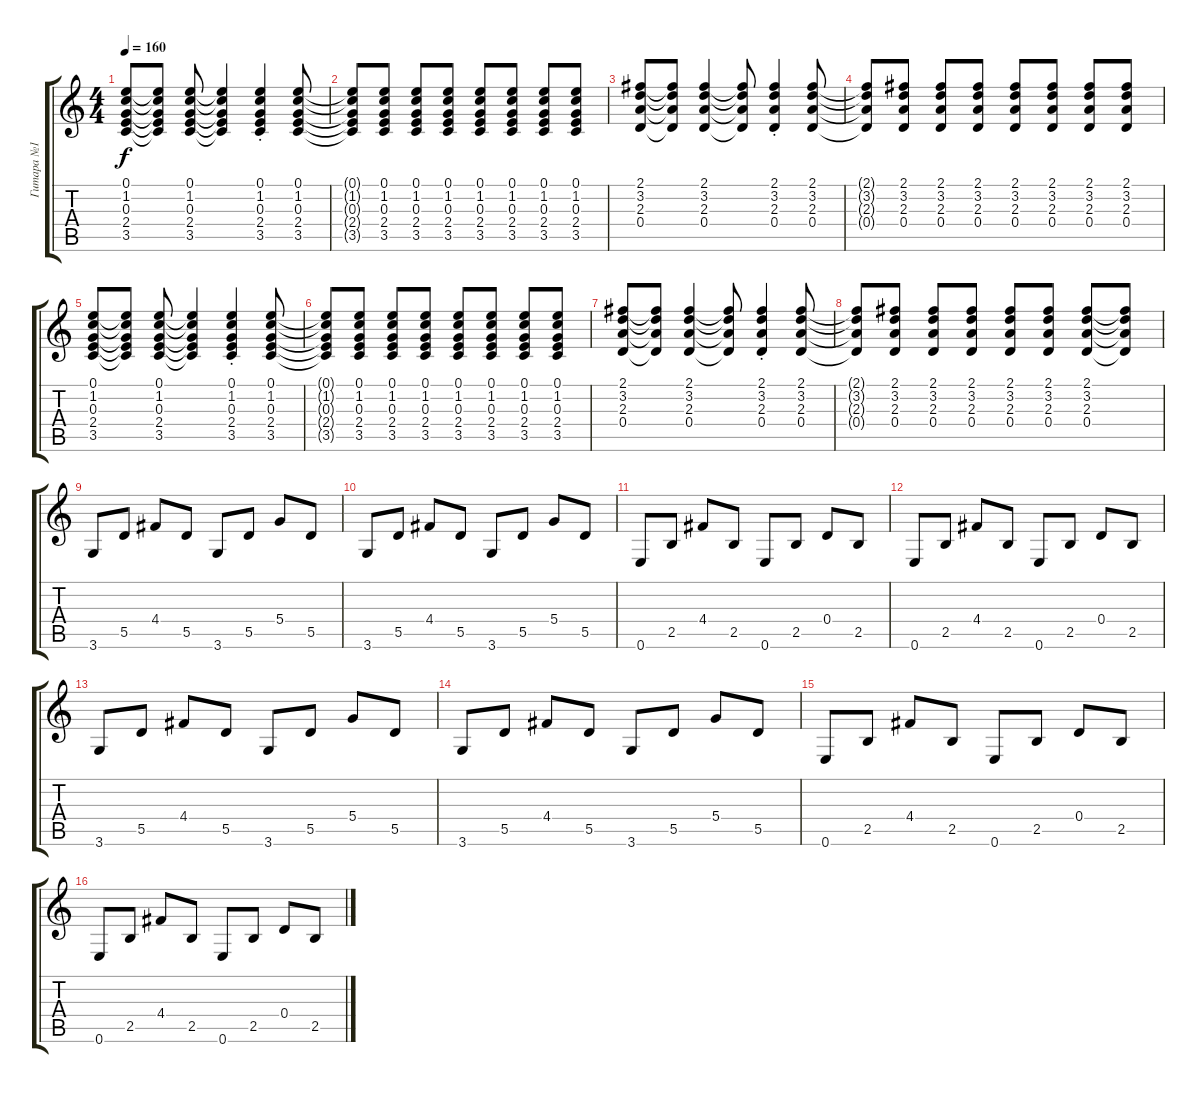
\track ("Гитара №1" "Гитара №1") {instrument acousticguitarsteel}
\staff {score tabs}
\tuning (E4 B3 G3 D3 A2 E2) {hide}
\ts (4 4)
\tempo 160
\clef g2
\ks c
(0.1 1.2 0.3 2.4 3.5).8{dy f} (0.1{t} 1.2{t} 0.3{t} 2.4{t} 3.5{t}).8 (0.1 1.2 0.3 2.4 3.5).8 (0.1{t} 1.2{t} 0.3{t} 2.4{t} 3.5{t}).4 (0.1{st} 1.2{st} 0.3{st} 2.4{st} 3.5{st}).4 (0.1 1.2 0.3 2.4 3.5).8 |
(0.1{t} 1.2{t} 0.3{t} 2.4{t} 3.5{t}).8 (0.1 1.2 0.3 2.4 3.5).8 (0.1 1.2 0.3 2.4 3.5).8 (0.1 1.2 0.3 2.4 3.5).8 (0.1 1.2 0.3 2.4 3.5).8 (0.1 1.2 0.3 2.4 3.5).8 (0.1 1.2 0.3 2.4 3.5).8 (0.1 1.2 0.3 2.4 3.5).8 |
(2.1 3.2 2.3 0.4).8 (2.1{t} 3.2{t} 2.3{t} 0.4{t}).8 (2.1 3.2 2.3 0.4).4 (2.1{t} 3.2{t} 2.3{t} 0.4{t}).8 (2.1{st} 3.2 2.3 0.4).4 (2.1 3.2 2.3 0.4).8 |
(2.1{t} 3.2{t} 2.3{t} 0.4{t}).8 (2.1 3.2 2.3 0.4).8 (2.1 3.2 2.3 0.4).8 (2.1 3.2 2.3 0.4).8 (2.1 3.2 2.3 0.4).8 (2.1 3.2 2.3 0.4).8 (2.1 3.2 2.3 0.4).8 (2.1 3.2 2.3 0.4).8 |
(0.1 1.2 0.3 2.4 3.5).8 (0.1{t} 1.2{t} 0.3{t} 2.4{t} 3.5{t}).8 (0.1 1.2 0.3 2.4 3.5).8 (0.1{t} 1.2{t} 0.3{t} 2.4{t} 3.5{t}).4 (0.1{st} 1.2{st} 0.3{st} 2.4{st} 3.5{st}).4 (0.1 1.2 0.3 2.4 3.5).8 |
(0.1{t} 1.2{t} 0.3{t} 2.4{t} 3.5{t}).8 (0.1 1.2 0.3 2.4 3.5).8 (0.1 1.2 0.3 2.4 3.5).8 (0.1 1.2 0.3 2.4 3.5).8 (0.1 1.2 0.3 2.4 3.5).8 (0.1 1.2 0.3 2.4 3.5).8 (0.1 1.2 0.3 2.4 3.5).8 (0.1 1.2 0.3 2.4 3.5).8 |
(2.1 3.2 2.3 0.4).8 (2.1{t} 3.2{t} 2.3{t} 0.4{t}).8 (2.1 3.2 2.3 0.4).4 (2.1{t} 3.2{t} 2.3{t} 0.4{t}).8 (2.1{st} 3.2 2.3 0.4).4 (2.1 3.2 2.3 0.4).8 |
(2.1{t} 3.2{t} 2.3{t} 0.4{t}).8 (2.1 3.2 2.3 0.4).8 (2.1 3.2 2.3 0.4).8 (2.1 3.2 2.3 0.4).8 (2.1 3.2 2.3 0.4).8 (2.1 3.2 2.3 0.4).8 (2.1 3.2 2.3 0.4).8 (2.1{t} 3.2{t} 2.3{t} 0.4{t}).8 |
3.6.8 5.5.8 4.4.8 5.5.8 3.6.8 5.5.8 5.4.8 5.5.8 |
3.6.8 5.5.8 4.4.8 5.5.8 3.6.8 5.5.8 5.4.8 5.5.8 |
0.6.8 2.5.8 4.4.8 2.5.8 0.6.8 2.5.8 0.4.8 2.5.8 |
0.6.8 2.5.8 4.4.8 2.5.8 0.6.8 2.5.8 0.4.8 2.5.8 |
3.6.8 5.5.8 4.4.8 5.5.8 3.6.8 5.5.8 5.4.8 5.5.8 |
3.6.8 5.5.8 4.4.8 5.5.8 3.6.8 5.5.8 5.4.8 5.5.8 |
0.6.8 2.5.8 4.4.8 2.5.8 0.6.8 2.5.8 0.4.8 2.5.8 |
0.6.8 2.5.8 4.4.8 2.5.8 0.6.8 2.5.8 0.4.8 2.5.8
